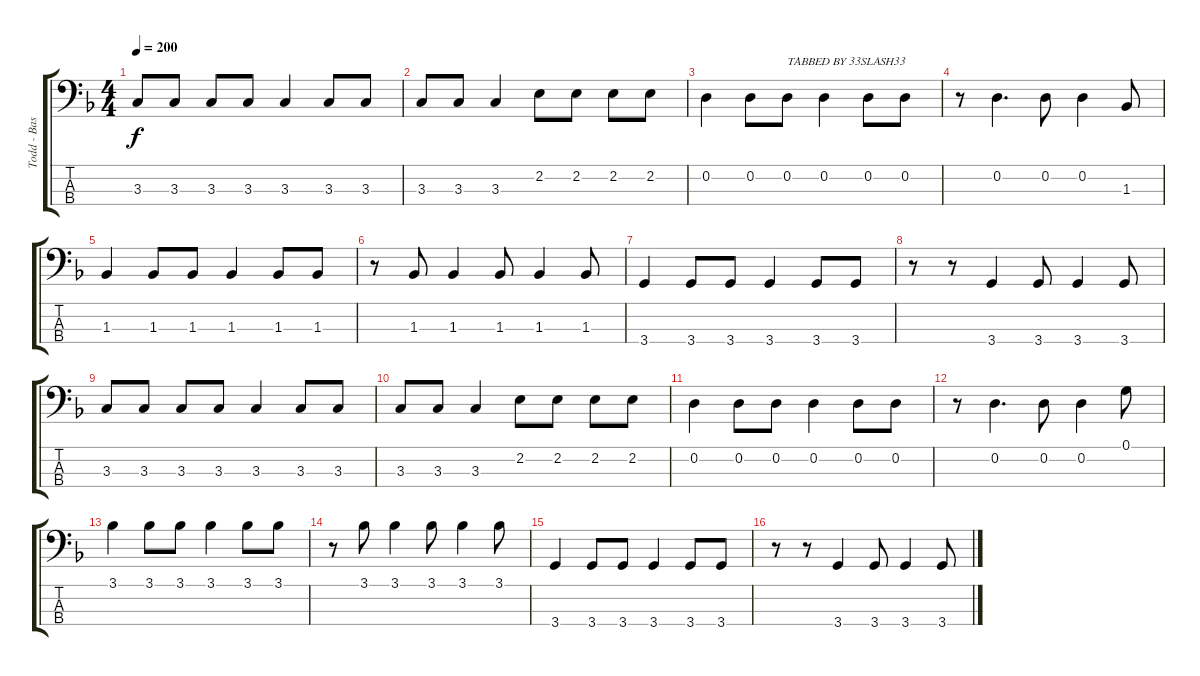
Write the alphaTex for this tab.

\track ("Todd - Bass" "Todd - Bas") {instrument electricbasspick}
\staff {score tabs}
\tuning (G2 D2 A1 E1) {hide}
\ts (4 4)
\tempo 200
\clef f4
\ks dminor
3.3.8{dy f} 3.3.8 3.3.8 3.3.8 3.3.4 3.3.8 3.3.8 |
3.3.8 3.3.8 3.3.4 2.2.8 2.2.8 2.2.8 2.2.8 |
0.2.4 0.2.8 0.2.8{txt "TABBED BY 33SLASH33"} 0.2.4 0.2.8 0.2.8 |
r.8 0.2.4{d} 0.2.8 0.2.4 1.3.8 |
1.3.4 1.3.8 1.3.8 1.3.4 1.3.8 1.3.8 |
r.8 1.3.8 1.3.4 1.3.8 1.3.4 1.3.8 |
3.4.4 3.4.8 3.4.8 3.4.4 3.4.8 3.4.8 |
r.8 r.8 3.4.4 3.4.8 3.4.4 3.4.8 |
3.3.8 3.3.8 3.3.8 3.3.8 3.3.4 3.3.8 3.3.8 |
3.3.8 3.3.8 3.3.4 2.2.8 2.2.8 2.2.8 2.2.8 |
0.2.4 0.2.8 0.2.8 0.2.4 0.2.8 0.2.8 |
r.8 0.2.4{d} 0.2.8 0.2.4 0.1.8 |
3.1.4 3.1.8 3.1.8 3.1.4 3.1.8 3.1.8 |
r.8 3.1.8 3.1.4 3.1.8 3.1.4 3.1.8 |
3.4.4 3.4.8 3.4.8 3.4.4 3.4.8 3.4.8 |
r.8 r.8 3.4.4 3.4.8 3.4.4 3.4.8
